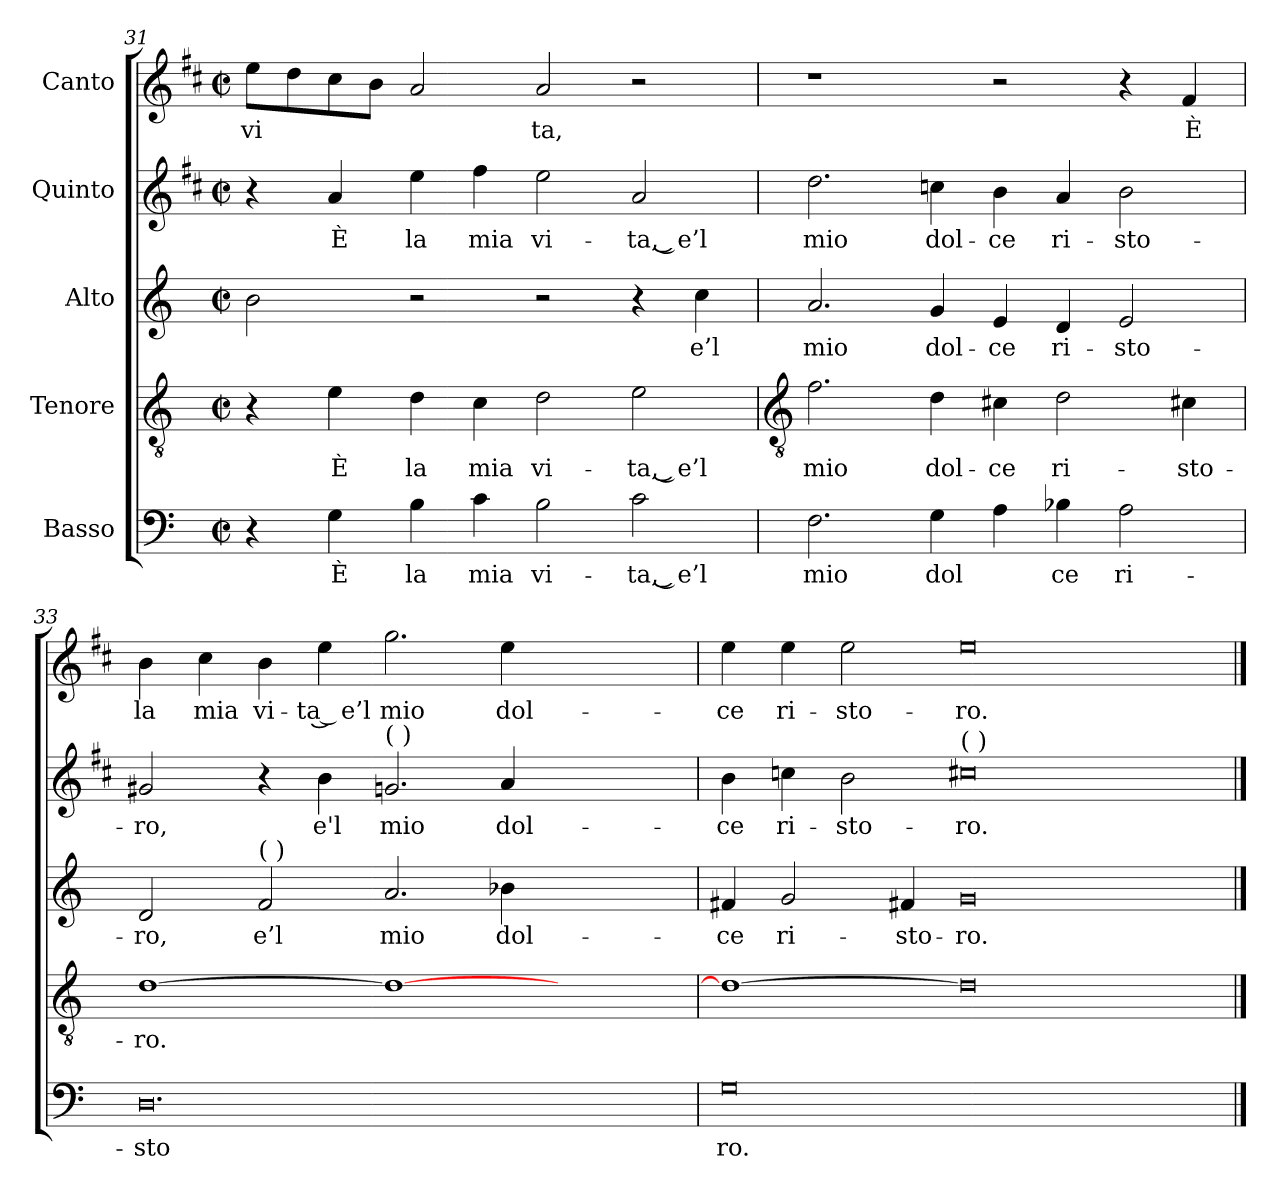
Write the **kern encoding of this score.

**kern	**text	**kern	**text	**kern	**text	**kern	**text	**kern	**text
*part5	*part5	*part4	*part4	*part3	*part3	*part2	*part2	*part1	*part1
*staff5	*staff5	*staff4	*staff4	*staff3	*staff3	*staff2	*staff2	*staff1	*staff1
*I"Basso	*	*I"Tenore	*	*I"Alto	*	*I"Quinto	*	*I"Canto	*
*clefF4	*	*clefGv2	*	*clefG2	*	*clefG2	*	*clefG2	*
*	*	*	*	*	*	*ITrd1c2	*	*ITrd1c2	*
*k[]	*	*k[]	*	*k[]	*	*k[]	*	*k[]	*
*C:	*	*C:	*	*C:	*	*C:	*	*C:	*
*M4/2	*	*M4/2	*	*M4/2	*	*M4/2	*	*M4/2	*
*met(c|)	*	*met(c|)	*	*met(c|)	*	*met(c|)	*	*met(c|)	*
=31	=31	=31	=31	=31	=31	=31	=31	=31	=31
!	!	!	!	!	!	!	!	!	!LO:LY:b
4r	.	4r	.	2b	.	4r	.	8ddL	vi
.	.	.	.	.	.	.	.	8cc	.
!	!LO:LY:b	!	!LO:LY:b	!	!	!	!LO:LY:b	!	!
4G	È	4e	È	.	.	4g	È	8b	.
.	.	.	.	.	.	.	.	8aJ	.
!	!LO:LY:b	!	!LO:LY:b	!	!	!	!LO:LY:b	!	!
4B	la	4d	la	2r	.	4dd	la	2g	.
!	!LO:LY:b	!	!LO:LY:b	!	!	!	!LO:LY:b	!	!
4c	mia	4c	mia	.	.	4ee	mia	.	.
!	!LO:LY:b	!	!LO:LY:b	!	!	!	!LO:LY:b	!	!LO:LY:b
2B	vi-	2d	vi-	2r	.	2dd	vi-	2g	ta,
!	!LO:LY:b	!	!LO:LY:b	!	!	!	!LO:LY:b	!	!
2c	-ta,͜ e’l	2e	-ta,͜ e’l	4r	.	2g	-ta,͜ e’l	2r	.
!	!	!	!	!	!LO:LY:b	!	!	!	!
.	.	.	.	4cc	e’l	.	.	.	.
!!LO:LB:g=z
=32	=32	=32	=32	=32	=32	=32	=32	=32	=32
*	*	*clefGv2	*	*	*	*	*	*	*
!	!LO:LY:b	!	!LO:LY:b	!	!LO:LY:b	!	!LO:LY:b	!	!
2.F	mio	2.f	mio	2.a	mio	2.cc	mio	1r	.
!	!LO:LY:b	!	!LO:LY:b	!	!LO:LY:b	!	!LO:LY:b	!	!
4G	dol	4d	dol-	4g	dol-	4b-X	dol-	.	.
!	!	!	!LO:LY:b	!	!LO:LY:b	!	!LO:LY:b	!	!
4A	.	4c#X	-ce	4e	-ce	4a	-ce	2r	.
!	!LO:LY:b	!	!LO:LY:b	!	!LO:LY:b	!	!LO:LY:b	!	!
4B-X	ce	2d	ri-	4d	ri-	4g	ri-	.	.
!	!LO:LY:b	!	!	!	!LO:LY:b	!	!LO:LY:b	!	!
2A	ri-	.	.	2e	-sto-	2a	-sto-	4r	.
!	!	!	!LO:LY:b	!	!	!	!	!	!LO:LY:b
.	.	4c#X	-sto-	.	.	.	.	4e	È
=33	=33	=33	=33	=33	=33	=33	=33	=33	=33
!	!LO:LY:b	!	!LO:LY:b	!	!LO:LY:b	!	!LO:LY:b	!	!LO:LY:b
0.D	-sto	[1d	-ro.	2d	-ro,	2f#X	-ro,	4a	la
!	!	!	!	!	!	!	!	!	!LO:LY:b
.	.	.	.	.	.	.	.	4b	mia
!	!	!	!	!LO:TX:a:t=(  )	!	!	!	!	!
!	!	!	!	!	!LO:LY:b	!	!	!	!LO:LY:b
.	.	.	.	2f	e’l	4r	.	4a	vi-
!	!	!	!	!	!	!	!LO:LY:b	!	!LO:LY:b
.	.	.	.	.	.	4a	e'l	4dd	-ta͜ e’l
!	!	!	!	!	!	!LO:TX:a:t=(  )	!	!	!
!	!	!	!	!	!LO:LY:b	!	!LO:LY:b	!	!LO:LY:b
.	.	1d_	.	2.a	mio	2.f	mio	2.ff	mio
!	!	!	!	!	!LO:LY:b	!	!LO:LY:b	!	!LO:LY:b
.	.	.	.	4b-X	dol-	4g	dol-	4dd	dol-
.	.	1ryy	.	1ryy	.	1ryy	.	1ryy	.
=34	=34	=34	=34	=34	=34	=34	=34	=34	=34
!	!LO:LY:b	!	!	!	!LO:LY:b	!	!LO:LY:b	!	!LO:LY:b
0G	ro.	1d_	.	4f#	-ce	4a	-ce	4dd	-ce
!	!	!	!	!	!LO:LY:b	!	!LO:LY:b	!	!LO:LY:b
.	.	.	.	2g	ri-	4b-X	ri-	4dd	ri-
!	!	!	!	!	!	!	!LO:LY:b	!	!LO:LY:b
.	.	.	.	.	.	2a	-sto-	2dd	-sto-
!	!	!	!	!	!LO:LY:b	!	!	!	!
.	.	.	.	4f#X	-sto-	.	.	.	.
!	!	!	!	!	!	!LO:TX:a:t=(  )	!	!	!
!	!	!	!	!	!LO:LY:b	!	!LO:LY:b	!	!LO:LY:b
.	.	0d]	.	0g	-ro.	0bn	-ro.	0dd	-ro.
1ryy	.	.	.	.	.	.	.	.	.
==	==	==	==	==	==	==	==	==	==
*-	*-	*-	*-	*-	*-	*-	*-	*-	*-
